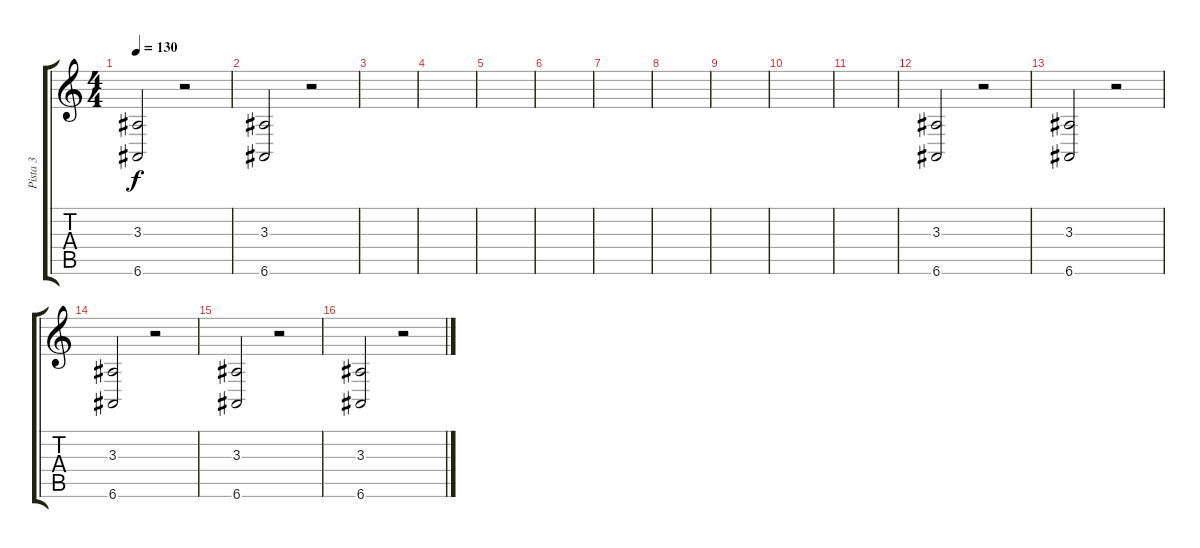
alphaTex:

\track ("Pista 3" "Pista 3") {instrument fx7echoes}
\staff {score tabs}
\tuning (E4 B3 G3 D3 A2 E2) {hide}
\ts (4 4)
\tempo 130
\clef g2
\ks c
(3.3 6.6).2{dy f} r.2 |
(3.3 6.6).2 r.2 |
|
|
|
|
|
|
|
|
|
(3.3 6.6).2 r.2 |
(3.3 6.6).2 r.2 |
(3.3 6.6).2 r.2 |
(3.3 6.6).2 r.2 |
(3.3 6.6).2 r.2
